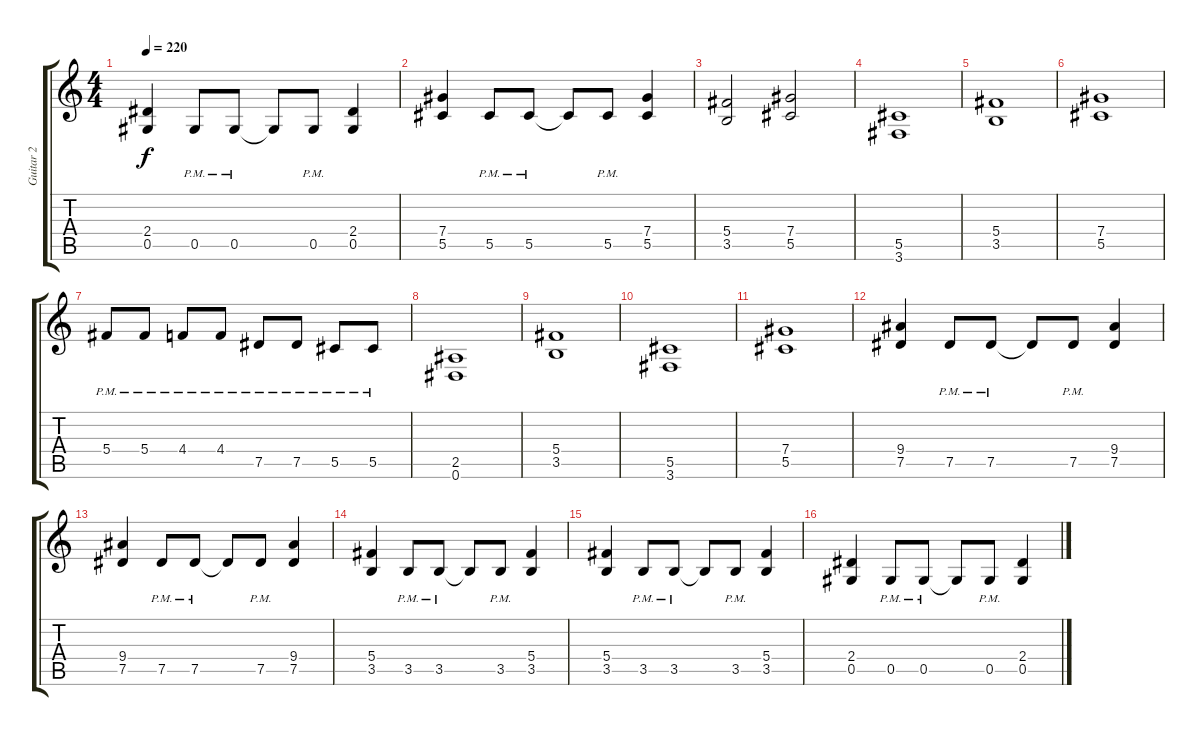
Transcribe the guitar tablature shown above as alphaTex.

\track ("Guitar 2" "Guitar 2") {instrument distortionguitar}
\staff {score tabs}
\tuning (Eb4 Bb3 Gb3 Db3 Ab2 Eb2) {hide}
\ts (4 4)
\tempo 220
\clef g2
\ks c
(2.4 0.5).4{dy f} 0.5{pm}.8 0.5{pm}.8 0.5{t}.8 0.5{pm}.8 (2.4 0.5).4 |
(7.4 5.5).4 5.5{pm}.8 5.5{pm}.8 5.5{t}.8 5.5{pm}.8 (7.4 5.5).4 |
(5.4 3.5).2 (7.4 5.5).2 |
(5.5 3.6).1 |
(5.4 3.5).1 |
(7.4 5.5).1 |
5.4{pm}.8 5.4{pm}.8 4.4{pm}.8 4.4{pm}.8 7.5{pm}.8 7.5{pm}.8 5.5{pm}.8 5.5{pm}.8 |
(2.5 0.6).1 |
(5.4 3.5).1 |
(5.5 3.6).1 |
(7.4 5.5).1 |
(9.4 7.5).4 7.5{pm}.8 7.5{pm}.8 7.5{t}.8 7.5{pm}.8 (9.4 7.5).4 |
(9.4 7.5).4 7.5{pm}.8 7.5{pm}.8 7.5{t}.8 7.5{pm}.8 (9.4 7.5).4 |
(5.4 3.5).4 3.5{pm}.8 3.5{pm}.8 3.5{t}.8 3.5{pm}.8 (5.4 3.5).4 |
(5.4 3.5).4 3.5{pm}.8 3.5{pm}.8 3.5{t}.8 3.5{pm}.8 (5.4 3.5).4 |
(2.4 0.5).4 0.5{pm}.8 0.5{pm}.8 0.5{t}.8 0.5{pm}.8 (2.4 0.5).4
